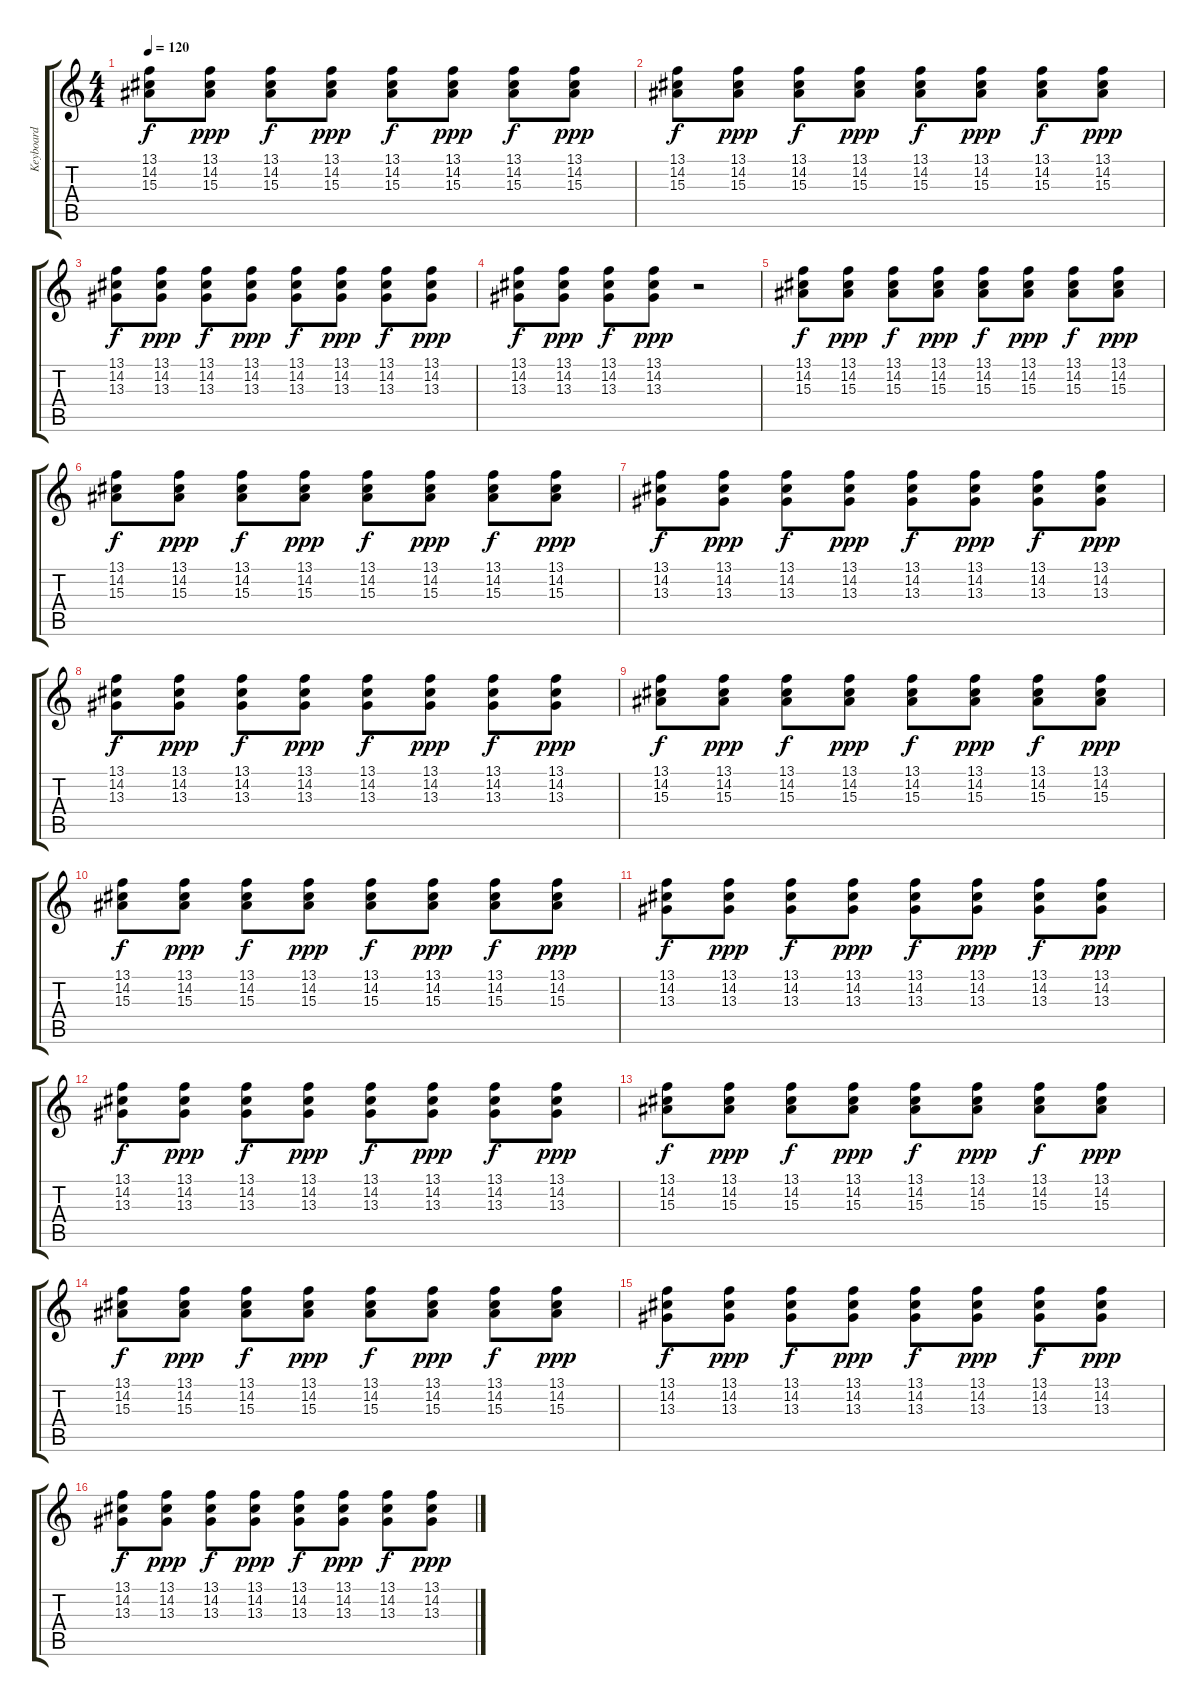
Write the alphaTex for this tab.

\track ("Keyboard" "Keyboard") {instrument percussiveorgan}
\staff {score tabs}
\tuning (E4 B3 G3 D3 A2 E2) {hide}
\ts (4 4)
\tempo 120
\clef g2
\ks c
(13.1 14.2 15.3).8{dy f} (13.1 14.2 15.3).8{dy ppp} (13.1 14.2 15.3).8{dy f} (13.1 14.2 15.3).8{dy ppp} (13.1 14.2 15.3).8{dy f} (13.1 14.2 15.3).8{dy ppp} (13.1 14.2 15.3).8{dy f} (13.1 14.2 15.3).8{dy ppp} |
(13.1 14.2 15.3).8{dy f} (13.1 14.2 15.3).8{dy ppp} (13.1 14.2 15.3).8{dy f} (13.1 14.2 15.3).8{dy ppp} (13.1 14.2 15.3).8{dy f} (13.1 14.2 15.3).8{dy ppp} (13.1 14.2 15.3).8{dy f} (13.1 14.2 15.3).8{dy ppp} |
(13.1 14.2 13.3).8{dy f} (13.1 14.2 13.3).8{dy ppp} (13.1 14.2 13.3).8{dy f} (13.1 14.2 13.3).8{dy ppp} (13.1 14.2 13.3).8{dy f} (13.1 14.2 13.3).8{dy ppp} (13.1 14.2 13.3).8{dy f} (13.1 14.2 13.3).8{dy ppp} |
(13.1 14.2 13.3).8{dy f} (13.1 14.2 13.3).8{dy ppp} (13.1 14.2 13.3).8{dy f} (13.1 14.2 13.3).8{dy ppp} r.2 |
(13.1 14.2 15.3).8{dy f} (13.1 14.2 15.3).8{dy ppp} (13.1 14.2 15.3).8{dy f} (13.1 14.2 15.3).8{dy ppp} (13.1 14.2 15.3).8{dy f} (13.1 14.2 15.3).8{dy ppp} (13.1 14.2 15.3).8{dy f} (13.1 14.2 15.3).8{dy ppp} |
(13.1 14.2 15.3).8{dy f} (13.1 14.2 15.3).8{dy ppp} (13.1 14.2 15.3).8{dy f} (13.1 14.2 15.3).8{dy ppp} (13.1 14.2 15.3).8{dy f} (13.1 14.2 15.3).8{dy ppp} (13.1 14.2 15.3).8{dy f} (13.1 14.2 15.3).8{dy ppp} |
(13.1 14.2 13.3).8{dy f} (13.1 14.2 13.3).8{dy ppp} (13.1 14.2 13.3).8{dy f} (13.1 14.2 13.3).8{dy ppp} (13.1 14.2 13.3).8{dy f} (13.1 14.2 13.3).8{dy ppp} (13.1 14.2 13.3).8{dy f} (13.1 14.2 13.3).8{dy ppp} |
(13.1 14.2 13.3).8{dy f} (13.1 14.2 13.3).8{dy ppp} (13.1 14.2 13.3).8{dy f} (13.1 14.2 13.3).8{dy ppp} (13.1 14.2 13.3).8{dy f} (13.1 14.2 13.3).8{dy ppp} (13.1 14.2 13.3).8{dy f} (13.1 14.2 13.3).8{dy ppp} |
(13.1 14.2 15.3).8{dy f} (13.1 14.2 15.3).8{dy ppp} (13.1 14.2 15.3).8{dy f} (13.1 14.2 15.3).8{dy ppp} (13.1 14.2 15.3).8{dy f} (13.1 14.2 15.3).8{dy ppp} (13.1 14.2 15.3).8{dy f} (13.1 14.2 15.3).8{dy ppp} |
(13.1 14.2 15.3).8{dy f} (13.1 14.2 15.3).8{dy ppp} (13.1 14.2 15.3).8{dy f} (13.1 14.2 15.3).8{dy ppp} (13.1 14.2 15.3).8{dy f} (13.1 14.2 15.3).8{dy ppp} (13.1 14.2 15.3).8{dy f} (13.1 14.2 15.3).8{dy ppp} |
(13.1 14.2 13.3).8{dy f} (13.1 14.2 13.3).8{dy ppp} (13.1 14.2 13.3).8{dy f} (13.1 14.2 13.3).8{dy ppp} (13.1 14.2 13.3).8{dy f} (13.1 14.2 13.3).8{dy ppp} (13.1 14.2 13.3).8{dy f} (13.1 14.2 13.3).8{dy ppp} |
(13.1 14.2 13.3).8{dy f} (13.1 14.2 13.3).8{dy ppp} (13.1 14.2 13.3).8{dy f} (13.1 14.2 13.3).8{dy ppp} (13.1 14.2 13.3).8{dy f} (13.1 14.2 13.3).8{dy ppp} (13.1 14.2 13.3).8{dy f} (13.1 14.2 13.3).8{dy ppp} |
(13.1 14.2 15.3).8{dy f} (13.1 14.2 15.3).8{dy ppp} (13.1 14.2 15.3).8{dy f} (13.1 14.2 15.3).8{dy ppp} (13.1 14.2 15.3).8{dy f} (13.1 14.2 15.3).8{dy ppp} (13.1 14.2 15.3).8{dy f} (13.1 14.2 15.3).8{dy ppp} |
(13.1 14.2 15.3).8{dy f} (13.1 14.2 15.3).8{dy ppp} (13.1 14.2 15.3).8{dy f} (13.1 14.2 15.3).8{dy ppp} (13.1 14.2 15.3).8{dy f} (13.1 14.2 15.3).8{dy ppp} (13.1 14.2 15.3).8{dy f} (13.1 14.2 15.3).8{dy ppp} |
(13.1 14.2 13.3).8{dy f} (13.1 14.2 13.3).8{dy ppp} (13.1 14.2 13.3).8{dy f} (13.1 14.2 13.3).8{dy ppp} (13.1 14.2 13.3).8{dy f} (13.1 14.2 13.3).8{dy ppp} (13.1 14.2 13.3).8{dy f} (13.1 14.2 13.3).8{dy ppp} |
(13.1 14.2 13.3).8{dy f} (13.1 14.2 13.3).8{dy ppp} (13.1 14.2 13.3).8{dy f} (13.1 14.2 13.3).8{dy ppp} (13.1 14.2 13.3).8{dy f} (13.1 14.2 13.3).8{dy ppp} (13.1 14.2 13.3).8{dy f} (13.1 14.2 13.3).8{dy ppp}
